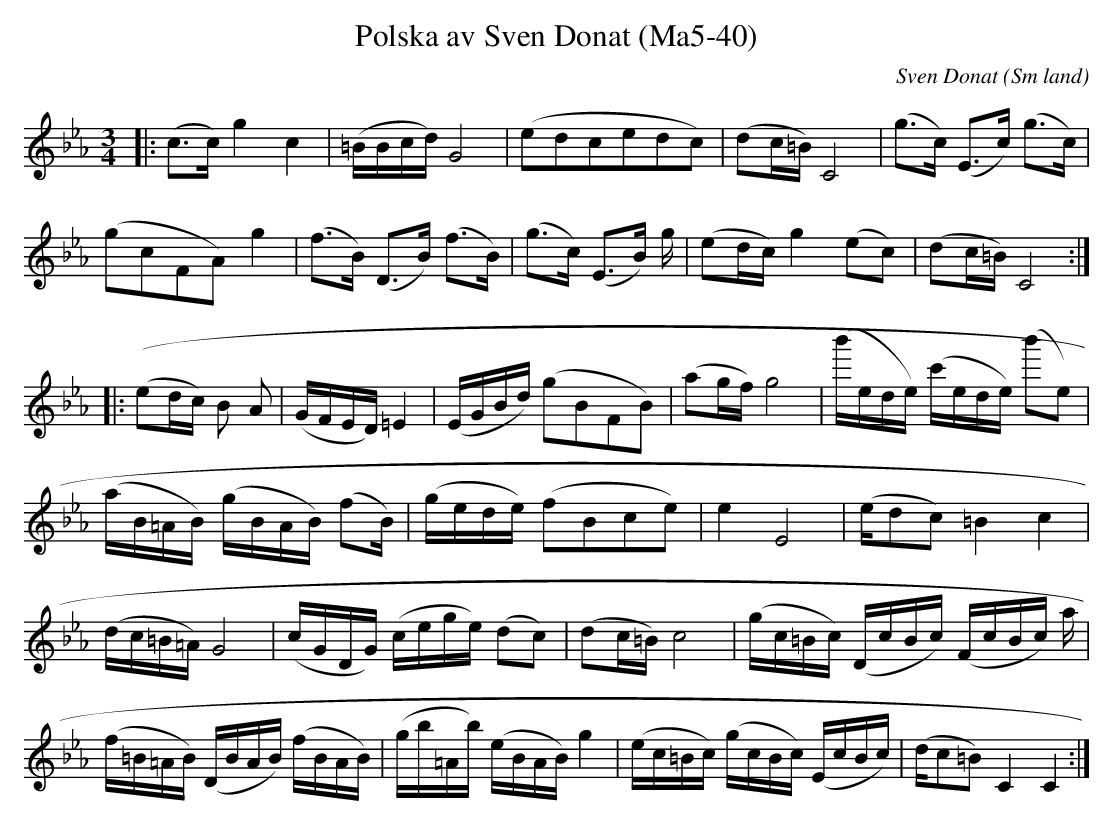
X:1
T:Polska av Sven Donat (Ma5-40)
C:Sven Donat
O:Sm land
M:3/4
L:1/16
K:Cm
|: (c2>c2) g4 c4 | (=BBcd) G8 | (e2d2c2e2d2c2) | (d2c=B) C8 | (g2>c2) (E2>c2) (g2>c2) | (g2c2F2A2) g4 | (f2>B2) (D2>B2) (f2>B2) | (g2>c2) (E2>B2) g | (e2dc) g4 (e2c2) | (d2c=B) C8 :| |: ((e2dc) B2 A2 | (GFED) =E4 | (EGBd) (g2B2F2B2) | (a2gf) g8 | (b'ede) (c'ede) (b'2e2) | (aB=AB) (gBAB) (f2B) | (gede) (f2B2c2e2) | e4 E8 | (ed2c2) =B4 c4 | (dc=B=A) G8 | (cGDG) (cege) (d2c2) | (d2c=B) c8 | (gc=Bc) (DcBc) (FcBc) a¢4 | (f=B=AB) (DBAB) (fBAB) | (gb=Ab) (eBAB) g4 | (ec=Bc) (gcBc) (EcBc) | (dc2=B2) C4 C4 :|
